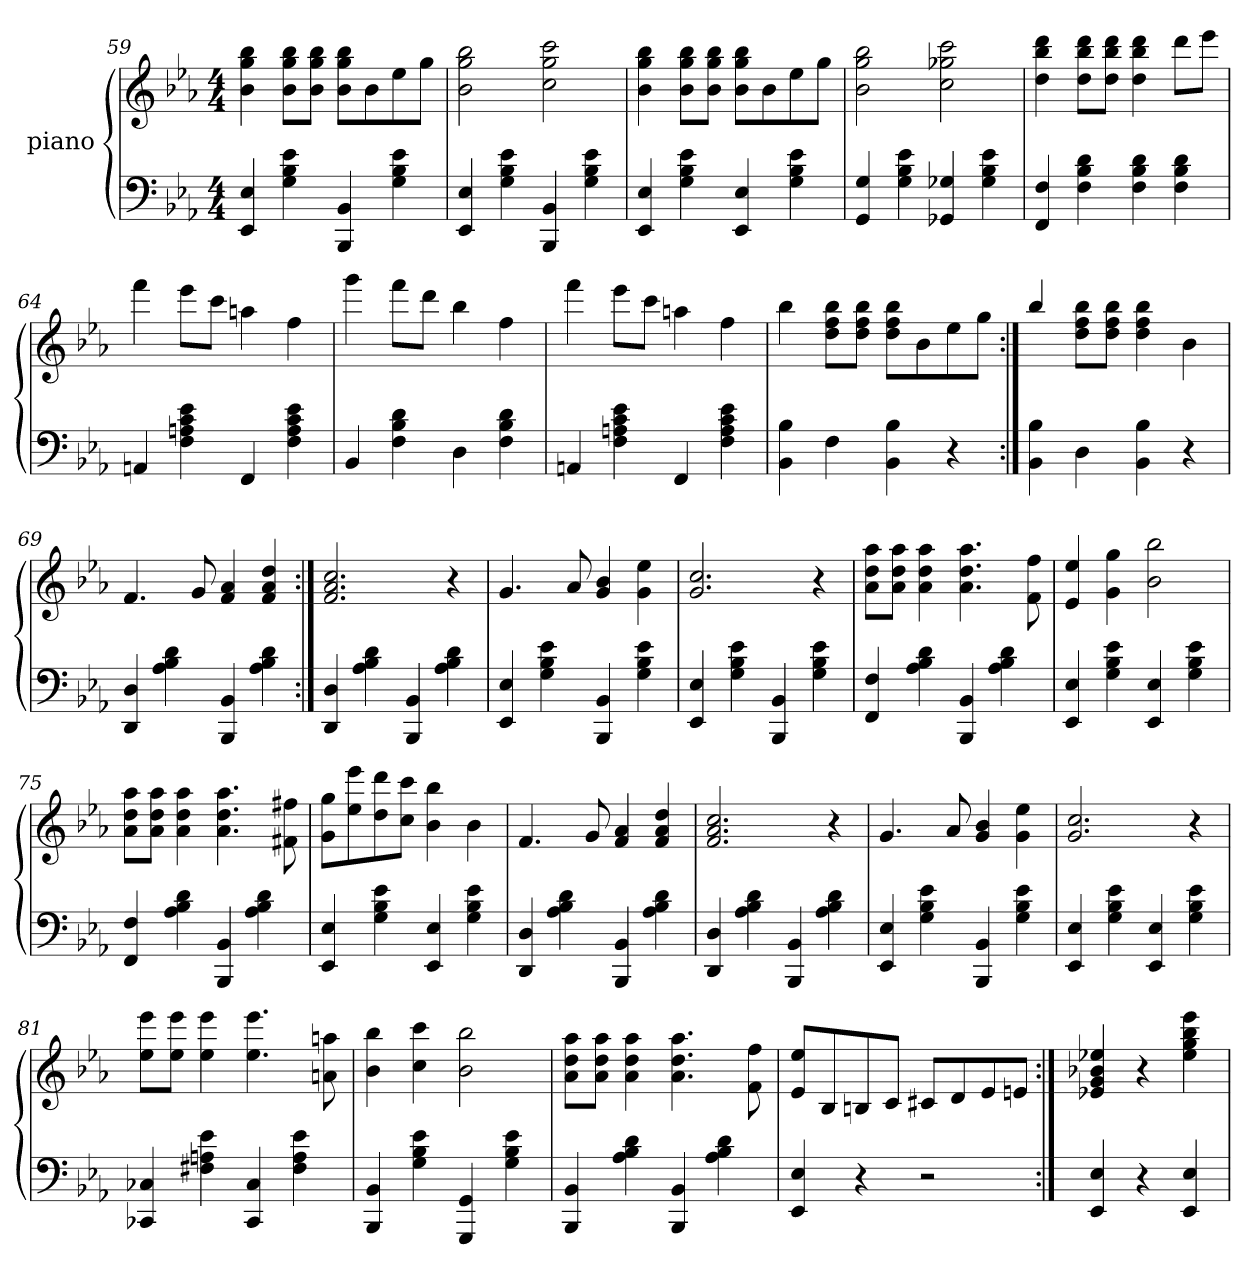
**kern	**kern
*part2	*part1
*staff2	*staff1
*	*I"piano
*clefF4	*clefG2
*k[b-e-a-]	*k[b-e-a-]
*M4/4	*M4/4
=59	=59
4E- 4EE-	4bb- 4gg 4b-
4e- 4B- 4G	8bb- 8gg 8b-L
.	8bb- 8gg 8b-J
4BB- 4BBB-	8bb- 8gg 8b-L
.	8b-
4e- 4B- 4G	8ee-
.	8ggJ
=60	=60
4E- 4EE-	2bb- 2gg 2b-
4e- 4B- 4G	.
4BB- 4BBB-	2ccc 2gg 2cc
4e- 4B- 4G	.
=61	=61
4E- 4EE-	4bb- 4gg 4b-
4e- 4B- 4G	8bb- 8gg 8b-L
.	8bb- 8gg 8b-J
4E- 4EE-	8bb- 8gg 8b-L
.	8b-
4e- 4B- 4G	8ee-
.	8ggJ
=62	=62
4G 4GG	2bb- 2gg 2b-
4e- 4B- 4G	.
4G-X 4GG-X	2ccc 2gg-X 2cc
4e- 4B- 4G-	.
=63	=63
4F 4FF	4ddd 4bb- 4dd
4d 4B- 4F	8ddd 8bb- 8ddL
.	8ddd 8bb- 8ddJ
4d 4B- 4F	4ddd 4bb- 4dd
4d 4B- 4F	8dddL
.	8eee-J
=64	=64
4AAn	4fff
4e- 4c 4An 4F	8eee-L
.	8cccJ
4FF	4aan
4e- 4c 4A 4F	4ff
=65	=65
4BB-	4ggg
4d 4B- 4F	8fffL
.	8dddJ
4D	4bb-
4d 4B- 4F	4ff
=66	=66
4AAn	4fff
4e- 4c 4An 4F	8eee-L
.	8cccJ
4FF	4aan
4e- 4c 4A 4F	4ff
=67	=67
4B- 4BB-	4bb-
4F	8bb- 8ff 8ddL
.	8bb- 8ff 8ddJ
4B- 4BB-	8bb- 8ff 8ddL
.	8b-
4r	8ee-
.	8ggJ
=68:|!	=68:|!
4B- 4BB-	4bb-/
4D	8bb- 8ff 8ddL
.	8bb- 8ff 8ddJ
4B- 4BB-	4bb- 4ff 4dd
4r	4b-
=69	=69
4D 4DD	4.f
4d 4B- 4A-	.
.	8g
4BB- 4BBB-	4a- 4f
4d 4B- 4A-	4dd 4a- 4f
=70:|!	=70:|!
4D 4DD	2.cc 2.a- 2.f
4d 4B- 4A-	.
4BB- 4BBB-	.
4d 4B- 4A-	4r
=71	=71
4E- 4EE-	4.g
4e- 4B- 4G	.
.	8a-
4BB- 4BBB-	4b- 4g
4e- 4B- 4G	4ee- 4g
=72	=72
4E- 4EE-	2.cc 2.g
4e- 4B- 4G	.
4BB- 4BBB-	.
4e- 4B- 4G	4r
=73	=73
4F 4FF	8aa- 8dd 8a-L
.	8aa- 8dd 8a-J
4d 4B- 4A-	4aa- 4dd 4a-
4BB- 4BBB-	4.aa- 4.dd 4.a-
4d 4B- 4A-	.
.	8ff 8f
=74	=74
4E- 4EE-	4ee- 4e-
4e- 4B- 4G	4gg 4g
4E- 4EE-	2bb- 2b-
4e- 4B- 4G	.
=75	=75
4F 4FF	8aa- 8dd 8a-L
.	8aa- 8dd 8a-J
4d 4B- 4A-	4aa- 4dd 4a-
4BB- 4BBB-	4.aa- 4.dd 4.a-
4d 4B- 4A-	.
.	8ff#X 8f#X
=76	=76
4E- 4EE-	8gg 8gL
.	8eee- 8ee-
4e- 4B- 4G	8ddd 8dd
.	8ccc 8ccJ
4E- 4EE-	4bb- 4b-
4e- 4B- 4G	4b-
=77	=77
4D 4DD	4.f
4d 4B- 4A-	.
.	8g
4BB- 4BBB-	4a- 4f
4d 4B- 4A-	4dd 4a- 4f
=78	=78
4D 4DD	2.cc 2.a- 2.f
4d 4B- 4A-	.
4BB- 4BBB-	.
4d 4B- 4A-	4r
=79	=79
4E- 4EE-	4.g
4e- 4B- 4G	.
.	8a-
4BB- 4BBB-	4b- 4g
4e- 4B- 4G	4ee- 4g
=80	=80
4E- 4EE-	2.cc 2.g
4e- 4B- 4G	.
4E- 4EE-	.
4e- 4B- 4G	4r
=81	=81
4C-X 4CC-X	8eee- 8ee-L
.	8eee- 8ee-J
4e- 4An 4F#X	4eee- 4ee-
4C- 4CC-	4.eee- 4.ee-
4e- 4A 4F#	.
.	8aan 8an
=82	=82
4BB- 4BBB-	4bb- 4b-
4e- 4B- 4G	4ccc 4cc
4GG 4GGG	2bb- 2b-
4e- 4B- 4G	.
=83	=83
4BB- 4BBB-	8aa- 8dd 8a-L
.	8aa- 8dd 8a-J
4d 4B- 4A-	4aa- 4dd 4a-
4BB- 4BBB-	4.aa- 4.dd 4.a-
4d 4B- 4A-	.
.	8ff 8f
=84	=84
4E- 4EE-	8ee- 8e-L
.	8B-
4r	8Bn
.	8cJ
2r	8c#XL
.	8d
.	8e-
.	8enJ
=85:|!	=85:|!
4E- 4EE-	4ee-X 4b-X 4g 4e-X
4r	4r
4E- 4EE-	4eee- 4bb- 4gg 4ee-
=	=
*-	*-
